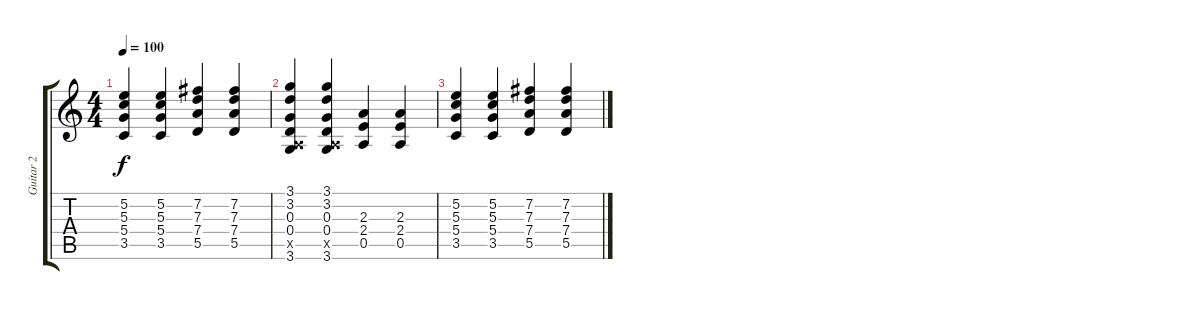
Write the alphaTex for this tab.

\track ("Guitar 2" "Guitar 2") {instrument distortionguitar}
\staff {score tabs}
\tuning (E4 B3 G3 D3 A2 E2) {hide}
\ts (4 4)
\tempo 100
\clef g2
\ks c
(5.2 5.3 5.4 3.5).4{dy f} (5.2 5.3 5.4 3.5).4 (7.2 7.3 7.4 5.5).4 (7.2 7.3 7.4 5.5).4 |
(3.1 3.2 0.3 0.4 0.5{x} 3.6).4{volume 0} (3.1 3.2 0.3 0.4 0.5{x} 3.6).4 (2.3 2.4 0.5).4 (2.3 2.4 0.5).4 |
(5.2 5.3 5.4 3.5).4 (5.2 5.3 5.4 3.5).4 (7.2 7.3 7.4 5.5).4 (7.2 7.3 7.4 5.5).4
